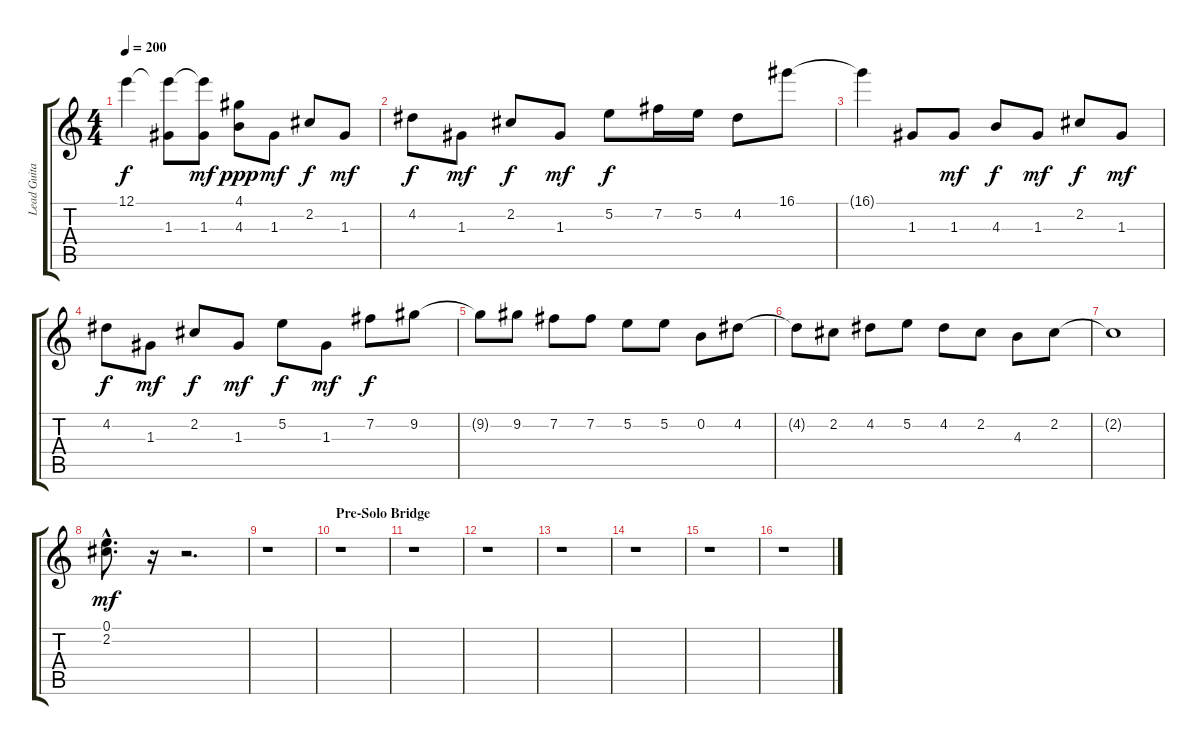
\track ("Lead Guitar (Totman)" "Lead Guita") {instrument distortionguitar}
\staff {score tabs}
\tuning (E4 B3 G3 D3 A2 E2) {hide}
\ts (4 4)
\tempo 200
\clef g2
\ks c
12.1{t}.4{dy f} (12.1{t} 1.3).8 (12.1{t} 1.3).8{dy mf} (4.1 4.3).8{dy ppp} 1.3.8{dy mf} 2.2.8{dy f} 1.3.8{dy mf} |
4.2.8{dy f} 1.3.8{dy mf} 2.2.8{dy f} 1.3.8{dy mf} 5.2.8{dy f} 7.2.16 5.2.16 4.2.8 16.1.8 |
16.1{t}.4 1.3.8 1.3.8{dy mf} 4.3.8{dy f} 1.3.8{dy mf} 2.2.8{dy f} 1.3.8{dy mf} |
4.2.8{dy f} 1.3.8{dy mf} 2.2.8{dy f} 1.3.8{dy mf} 5.2.8{dy f} 1.3.8{dy mf} 7.2.8{dy f} 9.2.8 |
9.2{t}.8 9.2.8 7.2.8 7.2.8 5.2.8 5.2.8 0.2.8 4.2.8 |
4.2{t}.8 2.2.8 4.2.8 5.2.8 4.2.8 2.2.8 4.3.8 2.2.8 |
2.2{t}.1 |
(0.1{hac} 2.2{hac}).8{d dy mf} r.16 r.2{d} |
r.1 |
\section ("" "Pre-Solo Bridge")
r.1 |
r.1 |
r.1 |
r.1 |
r.1 |
r.1 |
r.1
